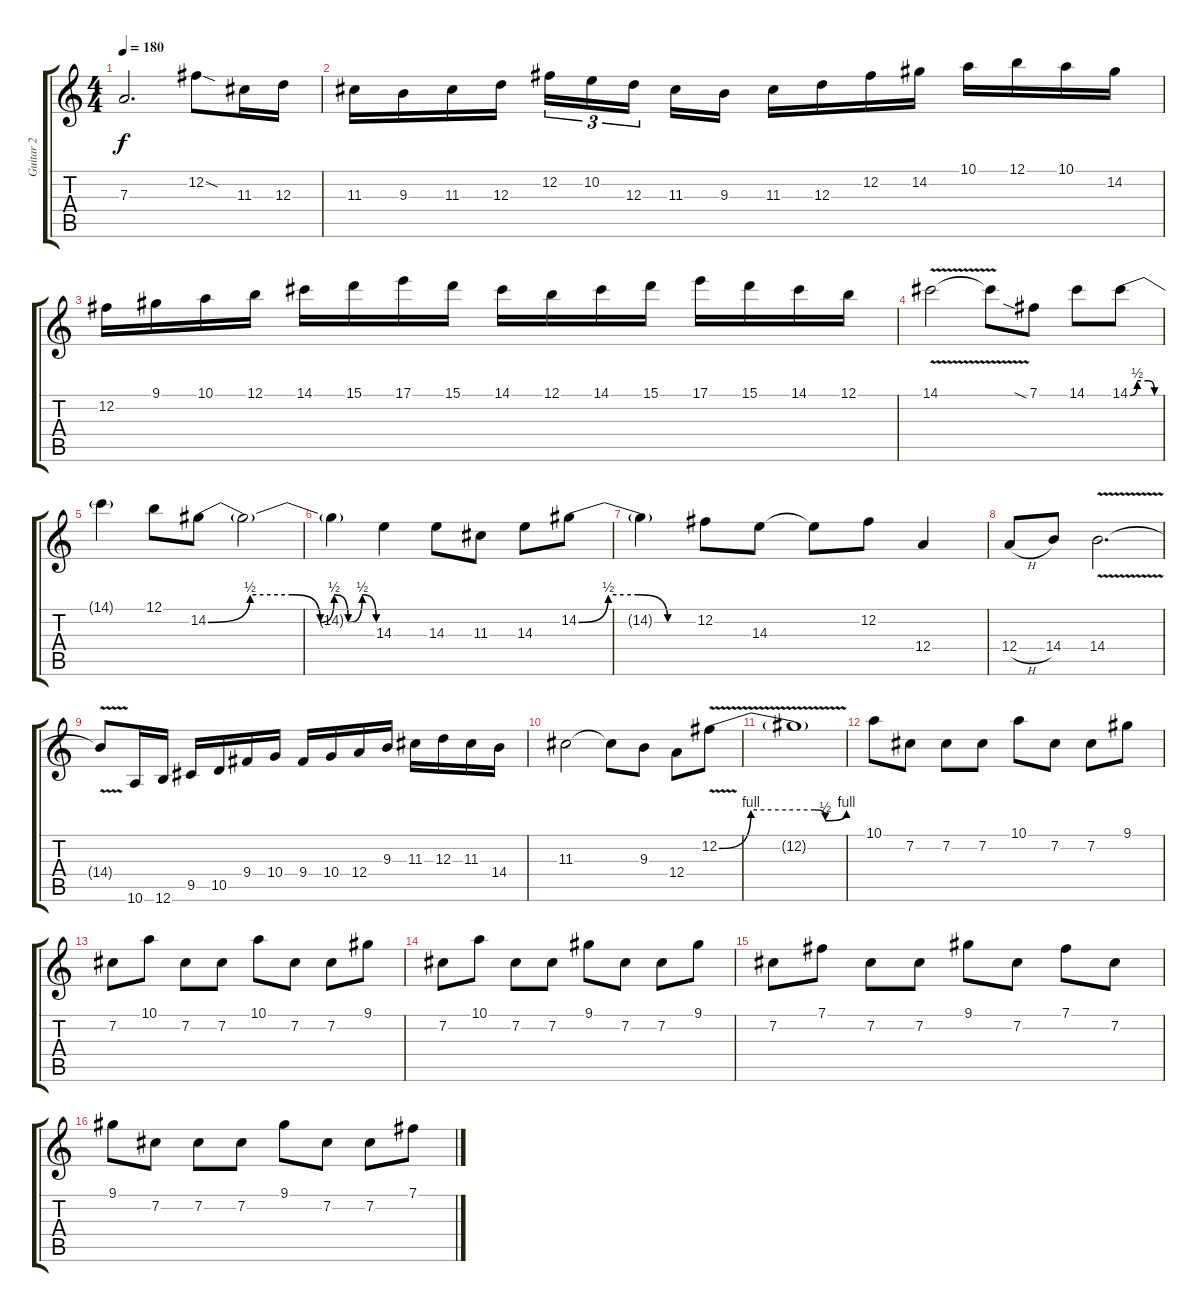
\track ("Guitar 2" "Guitar 2") {instrument distortionguitar}
\staff {score tabs}
\tuning (B3 Gb3 D3 A2 E2 B1) {hide}
\ts (4 4)
\tempo 180
\clef g2
\ks c
7.3{t}.2{d dy f} 12.2{sod}.8 11.3.16 12.3.16 |
11.3.16 9.3.16 11.3.16 12.3.16 12.2.16{tu (3 2)} 10.2.16{tu (3 2)} 12.3.16{tu (3 2) beam splitsecondary} 11.3.16 9.3.16 11.3.16 12.3.16 12.2.16 14.2.16 10.1.16 12.1.16 10.1.16 14.2.16 |
12.2.16 9.1.16 10.1.16 12.1.16 14.1.16 15.1.16 17.1.16 15.1.16 14.1.16 12.1.16 14.1.16 15.1.16 17.1.16 15.1.16 14.1.16 12.1.16 |
14.1{v}.2 14.1{t}.8 7.1{sia}.8 14.1.8 14.1{be (custom 0 0 15 2 37 2 50 0 60 0)}.8 |
14.1{t}.4 12.1.8 14.2{be (custom 0 0 15 2 30 2 40 0 45 2 50 0 55 2 60 0)}.8 14.2{t}.2 |
14.2{t}.4 14.3.4 14.3.8 11.3.8 14.3.8 14.2{be (custom 0 0 15 2 30 2 45 0 60 0)}.8 |
14.2{t}.4 12.2.8 14.3.8 14.3{t}.8 12.2.8 12.4.4 |
12.4{h}.8 14.4.8 14.4{v}.2{d} |
14.4{t}.8 10.6.16 12.6.16 9.5.16 10.5.16 9.4.16 10.4.16 9.4.16 10.4.16 12.4.16 9.3.16 11.3.16 12.3.16 11.3.16 14.4.16 |
11.3.2 11.3{t}.8 9.3.8 12.4.8 12.2{be (custom 0 0 15 4 45 4 50 2 60 4) v}.8 |
12.2{t}.1 |
10.1.8 7.2.8 7.2.8 7.2.8 10.1.8 7.2.8 7.2.8 9.1.8 |
7.2.8 10.1.8 7.2.8 7.2.8 10.1.8 7.2.8 7.2.8 9.1.8 |
7.2.8 10.1.8 7.2.8 7.2.8 9.1.8 7.2.8 7.2.8 9.1.8 |
7.2.8 7.1.8 7.2.8 7.2.8 9.1.8 7.2.8 7.1.8 7.2.8 |
9.1.8 7.2.8 7.2.8 7.2.8 9.1.8 7.2.8 7.2.8 7.1.8
